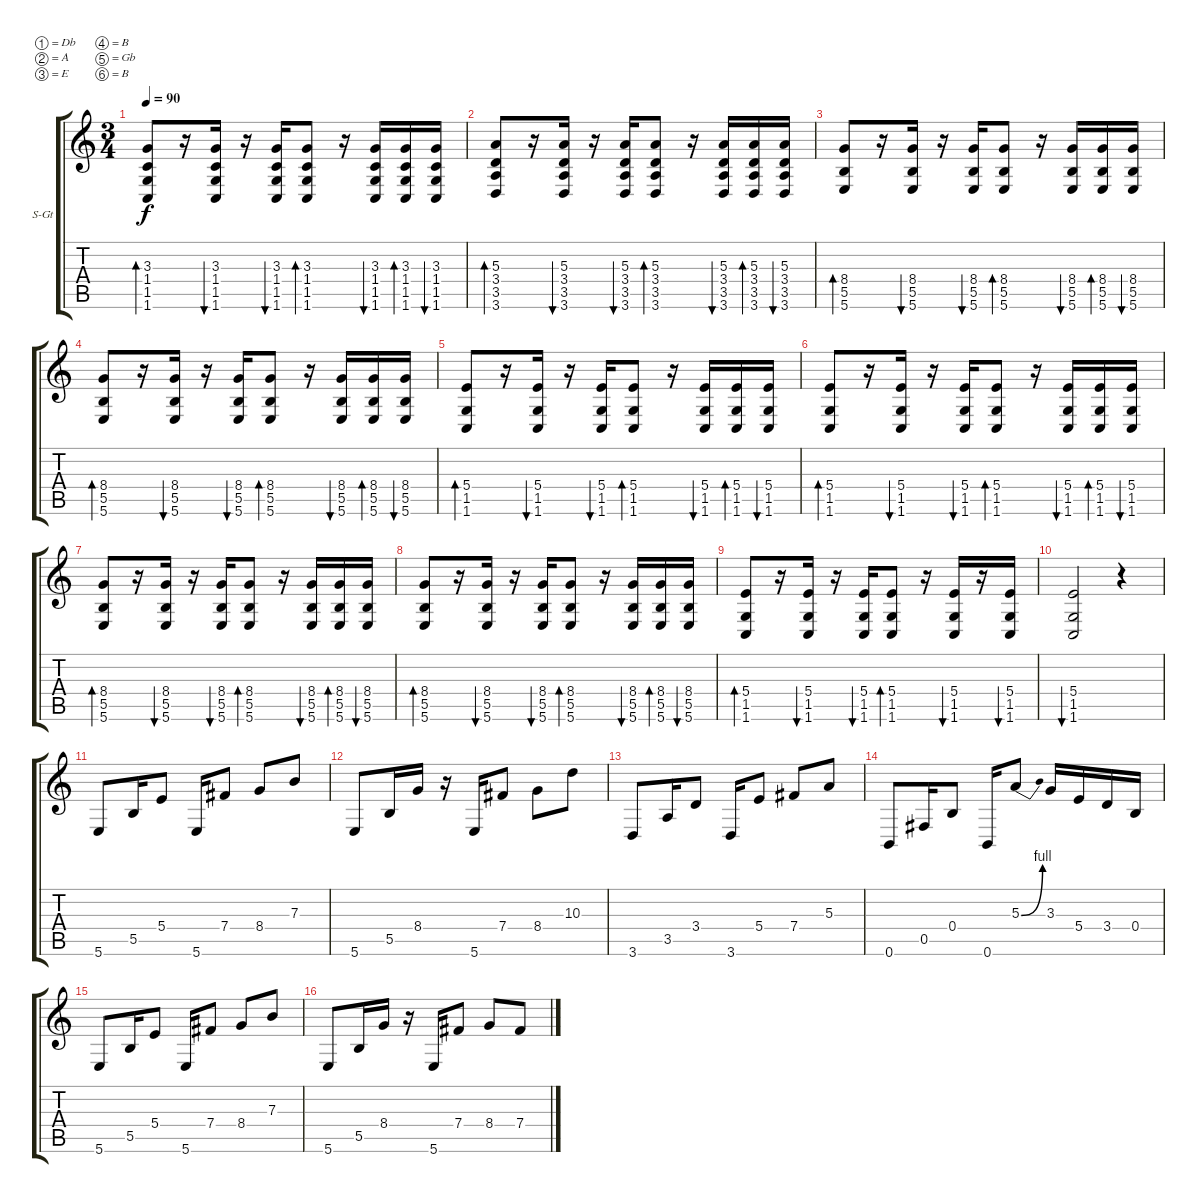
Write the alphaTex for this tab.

\bracketExtendMode groupsimilarinstruments
\firstSystemTrackNameOrientation horizontal
\otherSystemsTrackNameOrientation horizontal
\track ("Ñåðæ" "S-Gt") {instrument acousticguitarsteel}
\staff {score tabs}
\tuning (Db4 A3 E3 B2 Gb2 B1)
\ts (3 4)
\tempo 90
\clef g2
\ks c
(3.3 1.4 1.5 1.6).8{bd 60 dy f} r.16 (3.3 1.4 1.5 1.6).16{bu 60} r.16 (3.3 1.4 1.5 1.6).16{bu 60} (3.3 1.4 1.5 1.6).8{bd 60} r.16 (3.3 1.4 1.5 1.6).16{bu 60} (3.3 1.4 1.5 1.6).16{bd 60} (3.3 1.4 1.5 1.6).16{bu 60} |
(5.3 3.4 3.5 3.6).8{bd 60} r.16 (5.3 3.4 3.5 3.6).16{bu 60} r.16 (5.3 3.4 3.5 3.6).16{bu 60} (5.3 3.4 3.5 3.6).8{bd 60} r.16 (5.3 3.4 3.5 3.6).16{bu 60} (5.3 3.4 3.5 3.6).16{bd 60} (5.3 3.4 3.5 3.6).16{bu 60} |
(8.4 5.5 5.6).8{bd 60} r.16 (8.4 5.5 5.6).16{bu 60} r.16 (8.4 5.5 5.6).16{bu 60} (8.4 5.5 5.6).8{bd 60} r.16 (8.4 5.5 5.6).16{bu 60} (8.4 5.5 5.6).16{bd 60} (8.4 5.5 5.6).16{bu 60} |
(8.4 5.5 5.6).8{bd 60} r.16 (8.4 5.5 5.6).16{bu 60} r.16 (8.4 5.5 5.6).16{bu 60} (8.4 5.5 5.6).8{bd 60} r.16 (8.4 5.5 5.6).16{bu 60} (8.4 5.5 5.6).16{bd 60} (8.4 5.5 5.6).16{bu 60} |
(5.4 1.5 1.6).8{bd 60} r.16 (5.4 1.5 1.6).16{bu 60} r.16 (5.4 1.5 1.6).16{bu 60} (5.4 1.5 1.6).8{bd 60} r.16 (5.4 1.5 1.6).16{bu 60} (5.4 1.5 1.6).16{bd 60} (5.4 1.5 1.6).16{bu 60} |
(5.4 1.5 1.6).8{bd 60} r.16 (5.4 1.5 1.6).16{bu 60} r.16 (5.4 1.5 1.6).16{bu 60} (5.4 1.5 1.6).8{bd 60} r.16 (5.4 1.5 1.6).16{bu 60} (5.4 1.5 1.6).16{bd 60} (5.4 1.5 1.6).16{bu 60} |
(8.4 5.5 5.6).8{bd 60} r.16 (8.4 5.5 5.6).16{bu 60} r.16 (8.4 5.5 5.6).16{bu 60} (8.4 5.5 5.6).8{bd 60} r.16 (8.4 5.5 5.6).16{bu 60} (8.4 5.5 5.6).16{bd 60} (8.4 5.5 5.6).16{bu 60} |
(8.4 5.5 5.6).8{bd 60} r.16 (8.4 5.5 5.6).16{bu 60} r.16 (8.4 5.5 5.6).16{bu 60} (8.4 5.5 5.6).8{bd 60} r.16 (8.4 5.5 5.6).16{bu 60} (8.4 5.5 5.6).16{bd 60} (8.4 5.5 5.6).16{bu 60} |
(5.4 1.5 1.6).8{bd 60} r.16 (5.4 1.5 1.6).16{bu 60} r.16 (5.4 1.5 1.6).16{bu 60} (5.4 1.5 1.6).8{bd 60} r.16 (5.4 1.5 1.6).16{bu 60} r.16 (5.4 1.5 1.6).16{bu 60} |
(5.4 1.5 1.6).2{bu 60} r.4 |
5.6.8 5.5.16 5.4.8 5.6.16 7.4.8 8.4.8 7.3.8 |
5.6.8 5.5.16 8.4.16 r.16 5.6.16 7.4.8 8.4.8 10.3.8 |
3.6.8 3.5.16 3.4.8 3.6.16 5.4.8 7.4.8 5.3.8 |
0.6.8 0.5.16 0.4.8 0.6.16 5.3{be (bend 0 0 60 4)}.8 3.3.16 5.4.16 3.4.16 0.4.16 |
5.6.8 5.5.16 5.4.8 5.6.16 7.4.8 8.4.8 7.3.8 |
5.6.8 5.5.16 8.4.16 r.16 5.6.16 7.4.8 8.4.8 7.4.8
